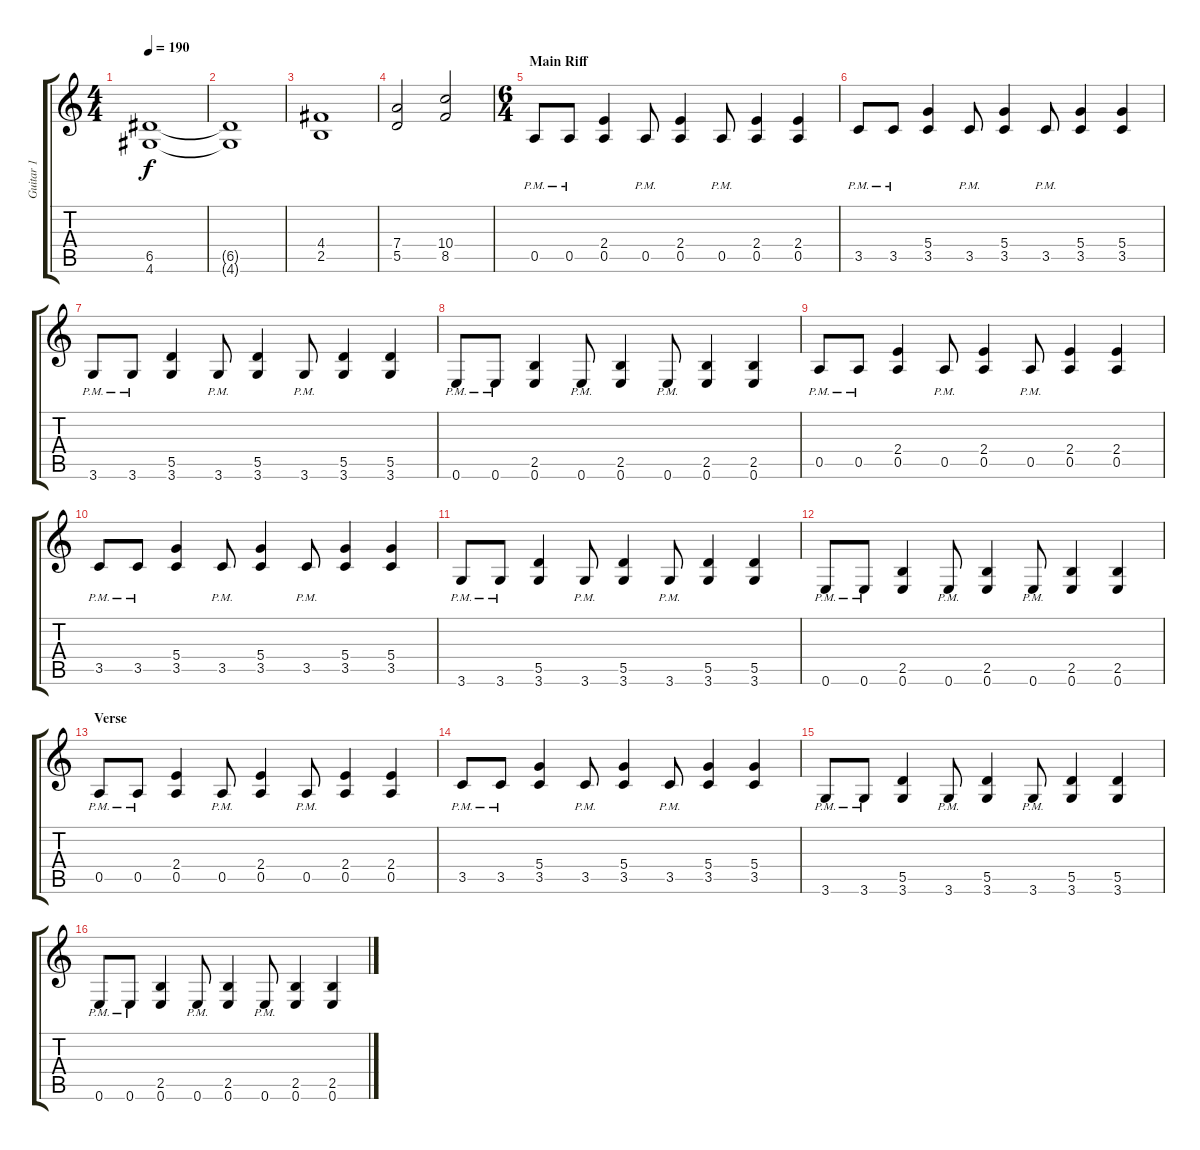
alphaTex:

\track ("Guitar 1" "Guitar 1") {instrument distortionguitar}
\staff {score tabs}
\tuning (E4 B3 G3 D3 A2 E2) {hide}
\ts (4 4)
\tempo 190
\clef g2
\ks c
(6.5 4.6).1{dy f} |
(6.5{t} 4.6{t}).1 |
(4.4 2.5).1 |
(7.4 5.5).2 (10.4 8.5).2 |
\ts (6 4)
\section ("" "Main Riff")
0.5{pm}.8 0.5{pm}.8 (2.4 0.5).4 0.5{pm}.8 (2.4 0.5).4 0.5{pm}.8 (2.4 0.5).4 (2.4 0.5).4 |
3.5{pm}.8 3.5{pm}.8 (5.4 3.5).4 3.5{pm}.8 (5.4 3.5).4 3.5{pm}.8 (5.4 3.5).4 (5.4 3.5).4 |
3.6{pm}.8 3.6{pm}.8 (5.5 3.6).4 3.6{pm}.8 (5.5 3.6).4 3.6{pm}.8 (5.5 3.6).4 (5.5 3.6).4 |
0.6{pm}.8 0.6{pm}.8 (2.5 0.6).4 0.6{pm}.8 (2.5 0.6).4 0.6{pm}.8 (2.5 0.6).4 (2.5 0.6).4 |
0.5{pm}.8 0.5{pm}.8 (2.4 0.5).4 0.5{pm}.8 (2.4 0.5).4 0.5{pm}.8 (2.4 0.5).4 (2.4 0.5).4 |
3.5{pm}.8 3.5{pm}.8 (5.4 3.5).4 3.5{pm}.8 (5.4 3.5).4 3.5{pm}.8 (5.4 3.5).4 (5.4 3.5).4 |
3.6{pm}.8 3.6{pm}.8 (5.5 3.6).4 3.6{pm}.8 (5.5 3.6).4 3.6{pm}.8 (5.5 3.6).4 (5.5 3.6).4 |
0.6{pm}.8 0.6{pm}.8 (2.5 0.6).4 0.6{pm}.8 (2.5 0.6).4 0.6{pm}.8 (2.5 0.6).4 (2.5 0.6).4 |
\section ("" "Verse")
0.5{pm}.8 0.5{pm}.8 (2.4 0.5).4 0.5{pm}.8 (2.4 0.5).4 0.5{pm}.8 (2.4 0.5).4 (2.4 0.5).4 |
3.5{pm}.8 3.5{pm}.8 (5.4 3.5).4 3.5{pm}.8 (5.4 3.5).4 3.5{pm}.8 (5.4 3.5).4 (5.4 3.5).4 |
3.6{pm}.8 3.6{pm}.8 (5.5 3.6).4 3.6{pm}.8 (5.5 3.6).4 3.6{pm}.8 (5.5 3.6).4 (5.5 3.6).4 |
0.6{pm}.8 0.6{pm}.8 (2.5 0.6).4 0.6{pm}.8 (2.5 0.6).4 0.6{pm}.8 (2.5 0.6).4 (2.5 0.6).4
